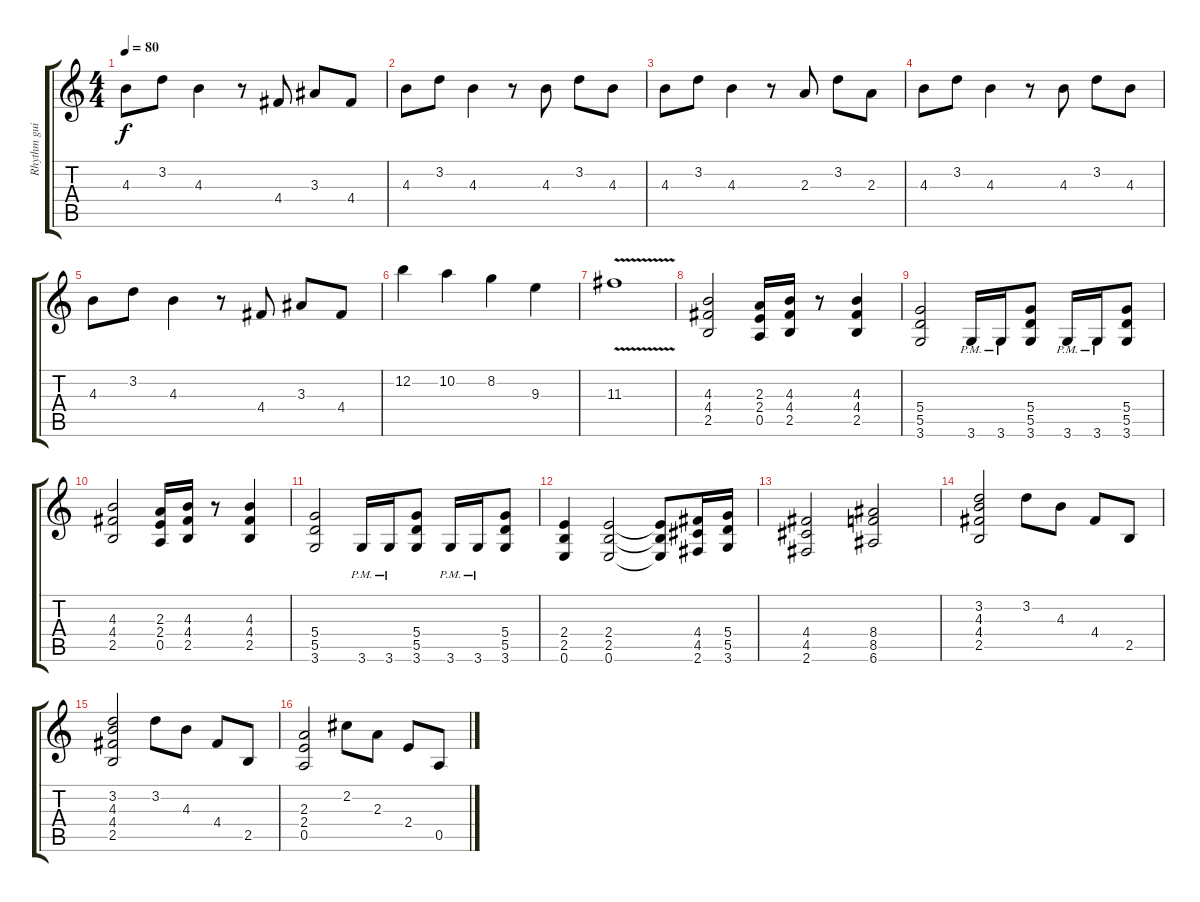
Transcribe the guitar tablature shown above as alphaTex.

\track ("Rhythm guitar 2" "Rhythm gui") {instrument acousticguitarsteel}
\staff {score tabs}
\tuning (E4 B3 G3 D3 A2 E2) {hide}
\ts (4 4)
\tempo 80
\clef g2
\ks c
4.3.8{dy f} 3.2.8 4.3.4 r.8 4.4.8 3.3.8 4.4.8 |
4.3.8 3.2.8 4.3.4 r.8 4.3.8 3.2.8 4.3.8 |
4.3.8 3.2.8 4.3.4 r.8 2.3.8 3.2.8 2.3.8 |
4.3.8 3.2.8 4.3.4 r.8 4.3.8 3.2.8 4.3.8 |
4.3.8 3.2.8 4.3.4 r.8 4.4.8 3.3.8 4.4.8 |
12.2.4 10.2.4 8.2.4 9.3.4 |
11.3{v}.1 |
\section ("" "")
(4.3 4.4 2.5).2{instrument distortionguitar} (2.3 2.4 0.5).16 (4.3 4.4 2.5).16 r.8 (4.3 4.4 2.5).4 |
(5.4 5.5 3.6).2 3.6{pm}.16 3.6{pm}.16 (5.4 5.5 3.6).8 3.6{pm}.16 3.6{pm}.16 (5.4 5.5 3.6).8 |
(4.3 4.4 2.5).2{instrument distortionguitar} (2.3 2.4 0.5).16 (4.3 4.4 2.5).16 r.8 (4.3 4.4 2.5).4 |
(5.4 5.5 3.6).2 3.6{pm}.16 3.6{pm}.16 (5.4 5.5 3.6).8 3.6{pm}.16 3.6{pm}.16 (5.4 5.5 3.6).8 |
(2.4 2.5 0.6).4 (2.4 2.5 0.6).2 (2.4{t} 2.5{t} 0.6{t}).8 (4.4 4.5 2.6).16 (5.4 5.5 3.6).16 |
(4.4 4.5 2.6).2 (8.4 8.5 6.6).2 |
\section ("" "")
(3.2 4.3 4.4 2.5).2 3.2.8 4.3.8 4.4.8 2.5.8 |
(3.2 4.3 4.4 2.5).2 3.2.8 4.3.8 4.4.8 2.5.8 |
(2.3 2.4 0.5).2 2.2.8 2.3.8 2.4.8 0.5.8
